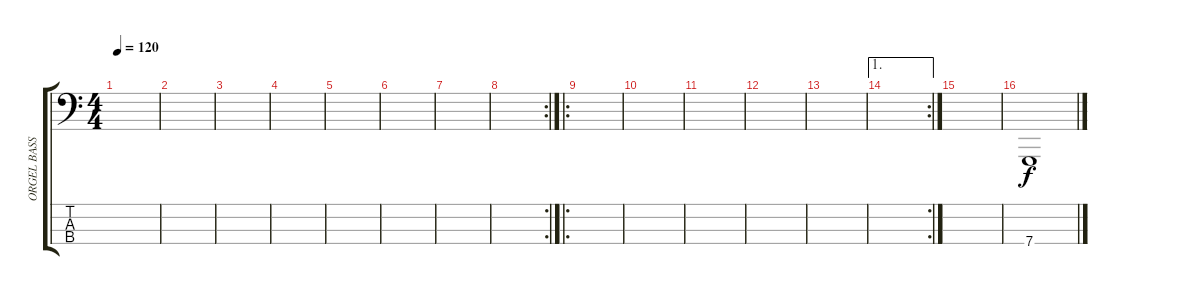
\track ("ORGEL BASS \\m/" "ORGEL BASS") {instrument churchorgan}
\staff {score tabs}
\tuning (Eb2 Bb1 F1 C1) {hide}
\ts (4 4)
\tempo 120
\clef f4
\ks c
|
|
|
|
|
|
|
\rc 2
|
\ro
|
|
|
|
|
\ae 1
\rc 2
|
|
7.4.1
